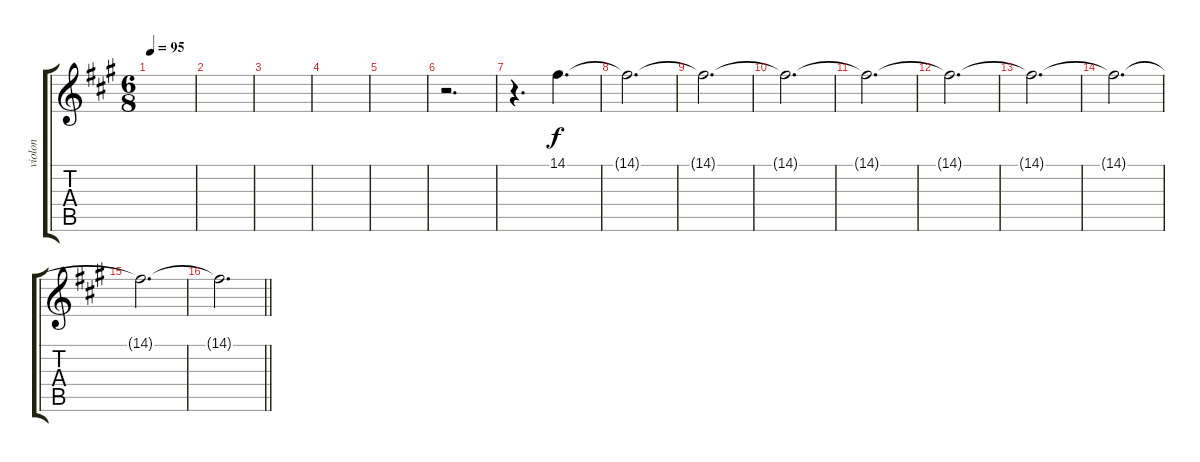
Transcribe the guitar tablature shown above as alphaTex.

\track ("violon" "violon") {instrument stringensemble1}
\staff {score tabs}
\tuning (E4 B3 G3 D3 A2 E2) {hide}
\ts (6 8)
\tempo 95
\clef g2
\ks a
|
|
|
|
|
r.2{d} |
r.4{d volume 0} 14.1.4{d volume 11} |
14.1{t}.2{d} |
14.1{t}.2{d} |
14.1{t}.2{d} |
14.1{t}.2{d} |
14.1{t}.2{d} |
14.1{t}.2{d} |
14.1{t}.2{d} |
14.1{t}.2{d volume 0} |
\barLineRight lightlight
14.1{t}.2{d}
